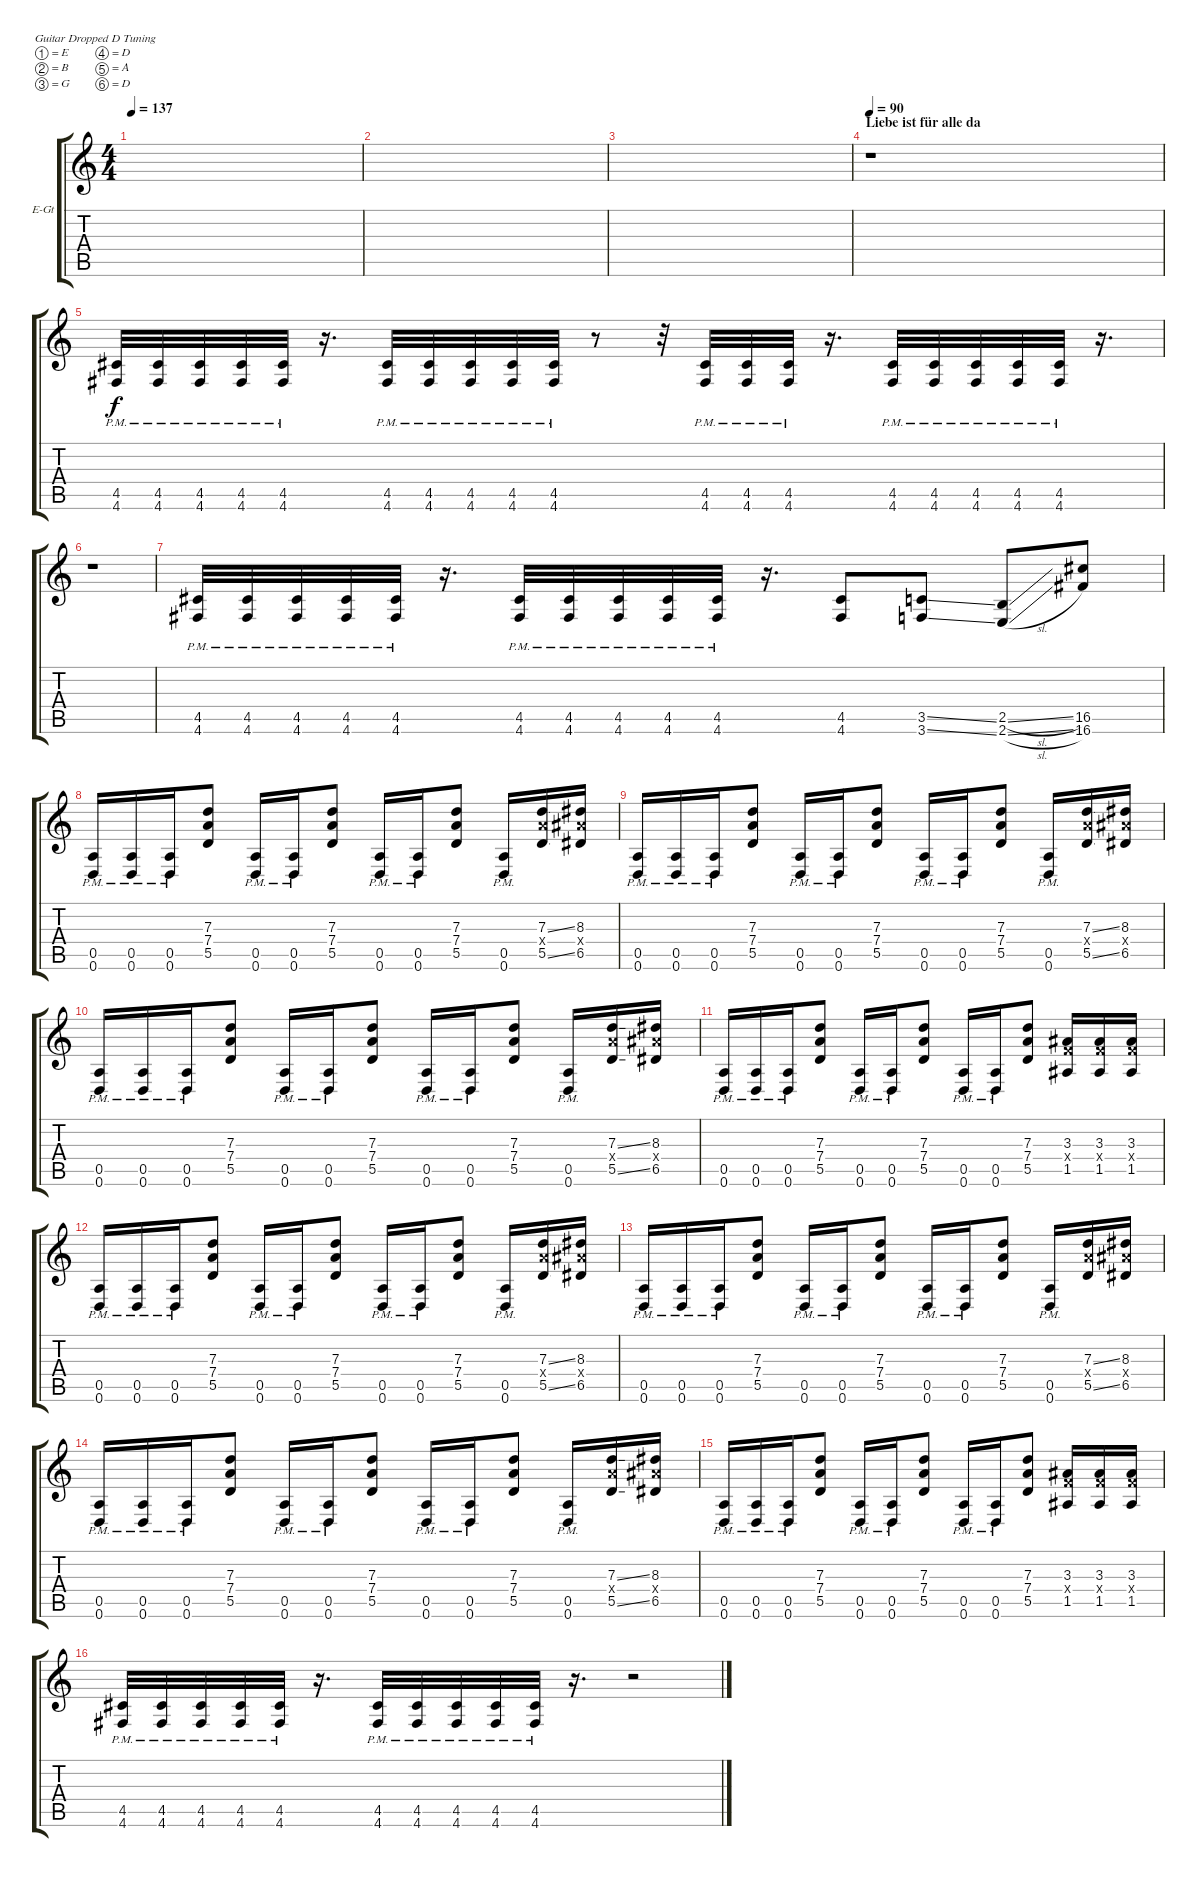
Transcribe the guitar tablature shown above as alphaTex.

\bracketExtendMode groupsimilarinstruments
\firstSystemTrackNameOrientation horizontal
\otherSystemsTrackNameOrientation horizontal
\track ("Overdriven-guitar (Richard)" "E-Gt") {instrument overdrivenguitar}
\staff {score tabs}
\tuning (E4 B3 G3 D3 A2 D2)
\ts (4 4)
\tempo 137
\clef g2
\ks c
|
|
|
\section ("" "Liebe ist für alle da")
\tempo 90
r.1 |
(4.5{pm} 4.6{pm}).32 (4.5{pm} 4.6{pm}).32 (4.5{pm} 4.6{pm}).32 (4.5{pm} 4.6{pm}).32 (4.5{pm} 4.6{pm}).32 r.16{d} (4.5{pm} 4.6{pm}).32 (4.5{pm} 4.6{pm}).32 (4.5{pm} 4.6{pm}).32 (4.5{pm} 4.6{pm}).32 (4.5{pm} 4.6{pm}).32 r.8 r.32 (4.5{pm} 4.6{pm}).32 (4.5{pm} 4.6{pm}).32 (4.5{pm} 4.6{pm}).32 r.16{d} (4.5{pm} 4.6{pm}).32 (4.5{pm} 4.6{pm}).32 (4.5{pm} 4.6{pm}).32 (4.5{pm} 4.6{pm}).32 (4.5{pm} 4.6{pm}).32 r.16{d} |
r.1 |
(4.5{pm} 4.6{pm}).32 (4.5{pm} 4.6{pm}).32 (4.5{pm} 4.6{pm}).32 (4.5{pm} 4.6{pm}).32 (4.5{pm} 4.6{pm}).32 r.16{d} (4.5{pm} 4.6{pm}).32 (4.5{pm} 4.6{pm}).32 (4.5{pm} 4.6{pm}).32 (4.5{pm} 4.6{pm}).32 (4.5{pm} 4.6{pm}).32 r.16{d} (4.5 4.6).8 (3.5{ss} 3.6{ss}).8 (2.5{sl} 2.6{sl}).8 (16.5 16.6).8 |
(0.5{pm} 0.6{pm}).16 (0.5{pm} 0.6{pm}).16 (0.5{pm} 0.6{pm}).16 (7.3 7.4 5.5).8 (0.5{pm} 0.6{pm}).16 (0.5{pm} 0.6{pm}).16 (7.3 7.4 5.5).8 (0.5{pm} 0.6{pm}).16 (0.5{pm} 0.6{pm}).16 (7.3 7.4 5.5).8 (0.5{pm} 0.6{pm}).16 (7.3{ss} 7.4{x} 5.5{ss}).16 (8.3 8.4{x} 6.5).16 |
(0.5{pm} 0.6{pm}).16 (0.5{pm} 0.6{pm}).16 (0.5{pm} 0.6{pm}).16 (7.3 7.4 5.5).8 (0.5{pm} 0.6{pm}).16 (0.5{pm} 0.6{pm}).16 (7.3 7.4 5.5).8 (0.5{pm} 0.6{pm}).16 (0.5{pm} 0.6{pm}).16 (7.3 7.4 5.5).8 (0.5{pm} 0.6{pm}).16 (7.3{ss} 7.4{x} 5.5{ss}).16 (8.3 8.4{x} 6.5).16 |
(0.5{pm} 0.6{pm}).16 (0.5{pm} 0.6{pm}).16 (0.5{pm} 0.6{pm}).16 (7.3 7.4 5.5).8 (0.5{pm} 0.6{pm}).16 (0.5{pm} 0.6{pm}).16 (7.3 7.4 5.5).8 (0.5{pm} 0.6{pm}).16 (0.5{pm} 0.6{pm}).16 (7.3 7.4 5.5).8 (0.5{pm} 0.6{pm}).16 (7.3{ss} 7.4{x} 5.5{ss}).16 (8.3 8.4{x} 6.5).16 |
(0.5{pm} 0.6{pm}).16 (0.5{pm} 0.6{pm}).16 (0.5{pm} 0.6{pm}).16 (7.3 7.4 5.5).8 (0.5{pm} 0.6{pm}).16 (0.5{pm} 0.6{pm}).16 (7.3 7.4 5.5).8 (0.5{pm} 0.6{pm}).16 (0.5{pm} 0.6{pm}).16 (7.3 7.4 5.5).8 (3.3 3.4{x} 1.5).16 (3.3 3.4{x} 1.5).16 (3.3 3.4{x} 1.5).16 |
(0.5{pm} 0.6{pm}).16 (0.5{pm} 0.6{pm}).16 (0.5{pm} 0.6{pm}).16 (7.3 7.4 5.5).8 (0.5{pm} 0.6{pm}).16 (0.5{pm} 0.6{pm}).16 (7.3 7.4 5.5).8 (0.5{pm} 0.6{pm}).16 (0.5{pm} 0.6{pm}).16 (7.3 7.4 5.5).8 (0.5{pm} 0.6{pm}).16 (7.3{ss} 7.4{x} 5.5{ss}).16 (8.3 8.4{x} 6.5).16 |
(0.5{pm} 0.6{pm}).16 (0.5{pm} 0.6{pm}).16 (0.5{pm} 0.6{pm}).16 (7.3 7.4 5.5).8 (0.5{pm} 0.6{pm}).16 (0.5{pm} 0.6{pm}).16 (7.3 7.4 5.5).8 (0.5{pm} 0.6{pm}).16 (0.5{pm} 0.6{pm}).16 (7.3 7.4 5.5).8 (0.5{pm} 0.6{pm}).16 (7.3{ss} 7.4{x} 5.5{ss}).16 (8.3 8.4{x} 6.5).16 |
(0.5{pm} 0.6{pm}).16 (0.5{pm} 0.6{pm}).16 (0.5{pm} 0.6{pm}).16 (7.3 7.4 5.5).8 (0.5{pm} 0.6{pm}).16 (0.5{pm} 0.6{pm}).16 (7.3 7.4 5.5).8 (0.5{pm} 0.6{pm}).16 (0.5{pm} 0.6{pm}).16 (7.3 7.4 5.5).8 (0.5{pm} 0.6{pm}).16 (7.3{ss} 7.4{x} 5.5{ss}).16 (8.3 8.4{x} 6.5).16 |
(0.5{pm} 0.6{pm}).16 (0.5{pm} 0.6{pm}).16 (0.5{pm} 0.6{pm}).16 (7.3 7.4 5.5).8 (0.5{pm} 0.6{pm}).16 (0.5{pm} 0.6{pm}).16 (7.3 7.4 5.5).8 (0.5{pm} 0.6{pm}).16 (0.5{pm} 0.6{pm}).16 (7.3 7.4 5.5).8 (3.3 3.4{x} 1.5).16 (3.3 3.4{x} 1.5).16 (3.3 3.4{x} 1.5).16 |
(4.5{pm} 4.6{pm}).32 (4.5{pm} 4.6{pm}).32 (4.5{pm} 4.6{pm}).32 (4.5{pm} 4.6{pm}).32 (4.5{pm} 4.6{pm}).32 r.16{d} (4.5{pm} 4.6{pm}).32 (4.5{pm} 4.6{pm}).32 (4.5{pm} 4.6{pm}).32 (4.5{pm} 4.6{pm}).32 (4.5{pm} 4.6{pm}).32 r.16{d} r.2
